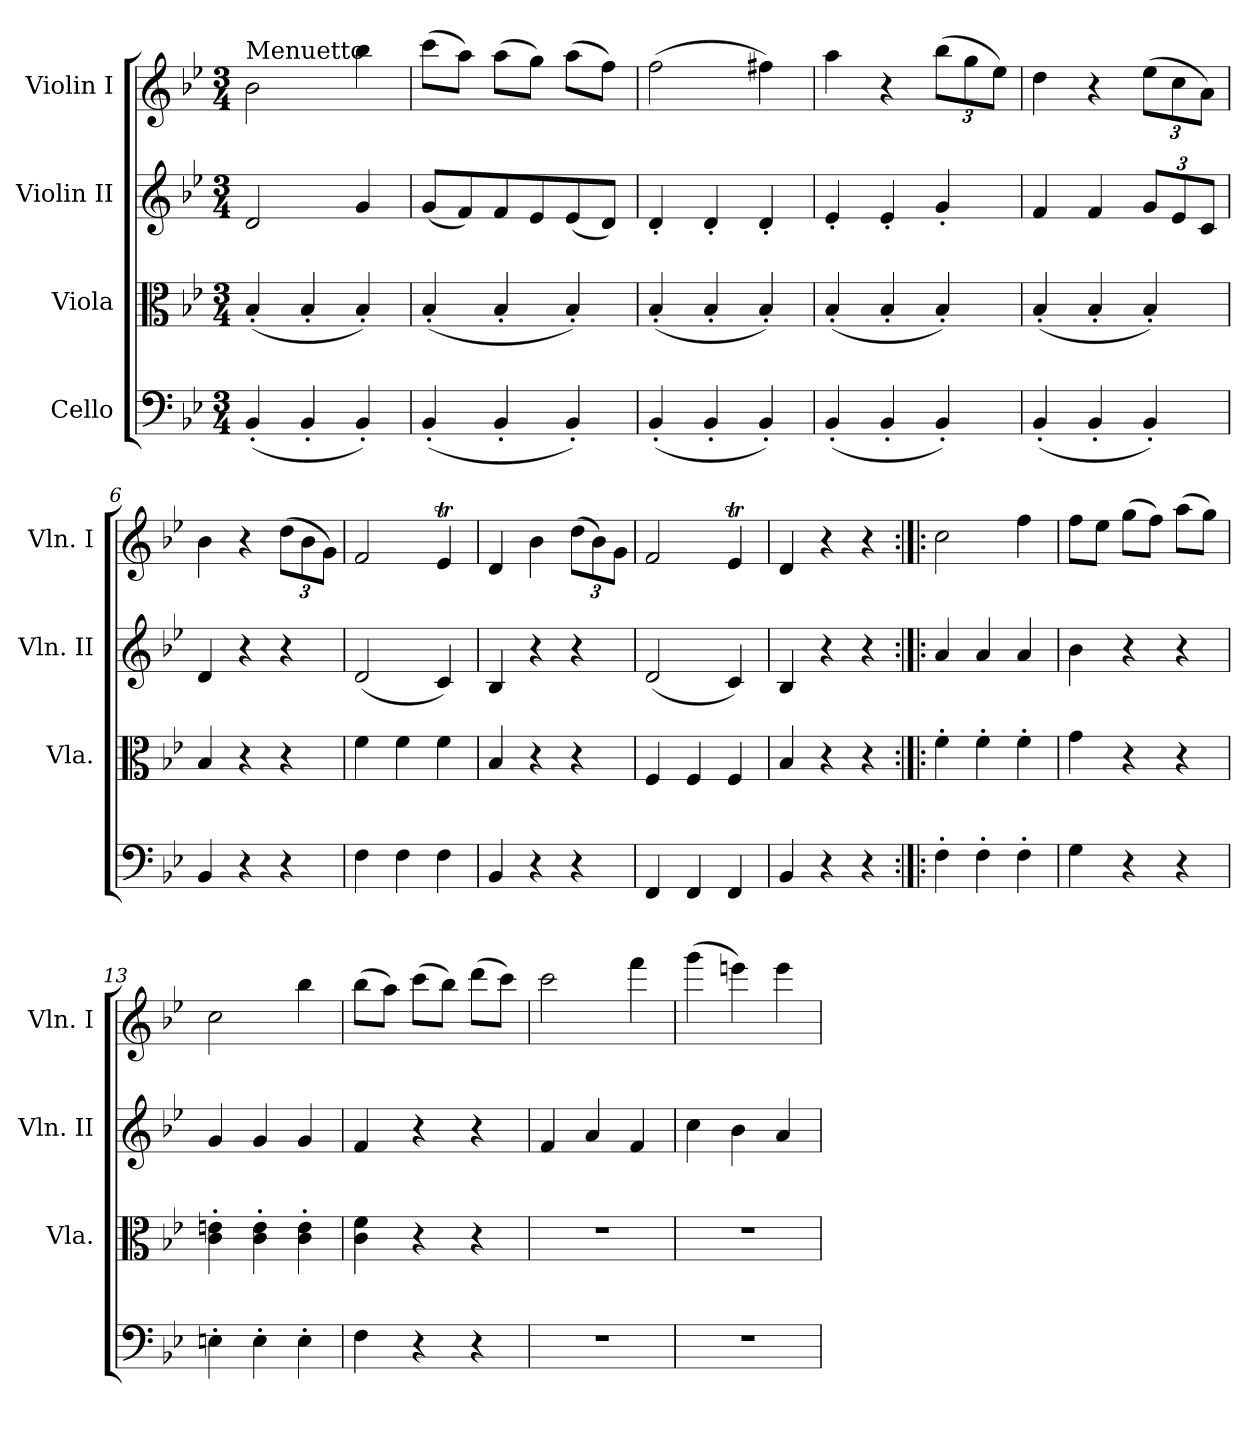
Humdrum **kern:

**kern	**kern	**kern	**kern
*part4	*part3	*part2	*part1
*staff4	*staff3	*staff2	*staff1
*I"Cello	*I"Viola	*I"Violin II	*I"Violin I
*	*I'Vla.	*I'Vln. II	*I'Vln. I
*clefF4	*clefC3	*clefG2	*clefG2
*k[b-e-]	*k[b-e-]	*k[b-e-]	*k[b-e-]
*B-:	*B-:	*B-:	*B-:
*M3/4	*M3/4	*M3/4	*M3/4
=1	=1	=1	=1
!	!	!	!LO:TX:a:t=Menuetto
(<4BB-'	(<4B-'	2d	2b-
4BB-'	4B-'	.	.
4BB-')	4B-')	4g	4bb-
=2	=2	=2	=2
(<4BB-'	(<4B-'	(<8gL	(>8cccL
.	.	8f)	8aaJ)
4BB-'	4B-'	8f	(>8aaL
.	.	8e-	8ggJ)
4BB-')	4B-')	(<8e-	(>8aaL
.	.	8dJ)	8ffJ)
=3	=3	=3	=3
(<4BB-'	(<4B-'	4d'	(>2ff
4BB-'	4B-'	4d'	.
4BB-')	4B-')	4d'	4ff#X)
=4	=4	=4	=4
(<4BB-'	(<4B-'	4e-'	4aa
4BB-'	4B-'	4e-'	4r
4BB-')	4B-')	4g'	(>12bb-L
.	.	.	12gg
.	.	.	12ee-J)
=5	=5	=5	=5
(<4BB-'	(<4B-'	4f	4dd
4BB-'	4B-'	4f	4r
4BB-')	4B-')	12gL	(>12ee-L
.	.	12e-	12cc
.	.	12cJ	12aJ)
=6	=6	=6	=6
4BB-	4B-	4d	4b-
4r	4r	4r	4r
4r	4r	4r	(>12ddL
.	.	.	12b-
.	.	.	12gJ)
=7	=7	=7	=7
4F	4f	(2d	2f
4F	4f	.	.
4F	4f	4c)	4e-T
=8	=8	=8	=8
4BB-	4B-	4B-	4d
4r	4r	4r	4b-
4r	4r	4r	(>12ddL
.	.	.	12b-)
.	.	.	12gJ
=9	=9	=9	=9
4FF	4F	(2d	2f
4FF	4F	.	.
4FF	4F	4c)	4e-T
=10	=10	=10	=10
4BB-	4B-	4B-	4d
4r	4r	4r	4r
4r	4r	4r	4r
=11:|!|:	=11:|!|:	=11:|!|:	=11:|!|:
4F'	4f'	4a	2cc
4F'	4f'	4a	.
4F'	4f'	4a	4ff
=12	=12	=12	=12
4G	4g	4b-	8ffL
.	.	.	8ee-J
4r	4r	4r	(>8ggL
.	.	.	8ffJ)
4r	4r	4r	(>8aaL
.	.	.	8ggJ)
=13	=13	=13	=13
4En'	4c' 4en'	4g	2cc
4E'	4c' 4e'	4g	.
4E'	4c' 4e'	4g	4bb-
=14	=14	=14	=14
4F	4c 4f	4f	(>8bb-L
.	.	.	8aaJ)
4r	4r	4r	(>8cccL
.	.	.	8bb-J)
4r	4r	4r	(>8dddL
.	.	.	8cccJ)
=15	=15	=15	=15
2.r	2.r	4f	2ccc
.	.	4a	.
.	.	4f	4fff
=16	=16	=16	=16
2.r	2.r	4cc	(>4ggg
.	.	4b-	4eeen)
.	.	4a	4eee
=	=	=	=
*-	*-	*-	*-
